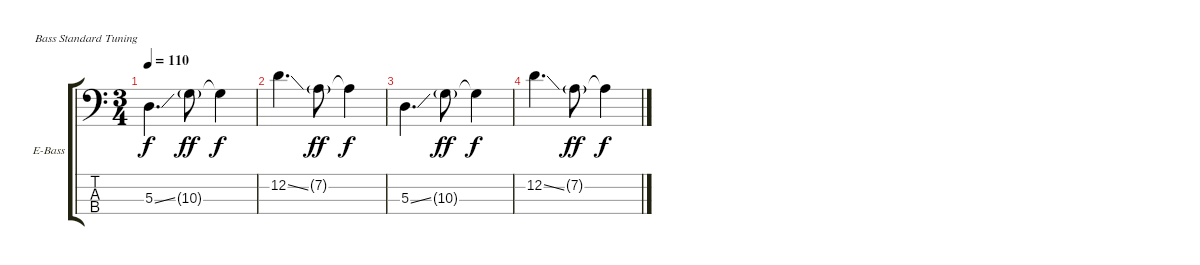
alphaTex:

\bracketExtendMode groupsimilarinstruments
\firstSystemTrackNameOrientation horizontal
\otherSystemsTrackNameOrientation horizontal
\track ("Bass" "E-Bass") {instrument electricbassfinger}
\staff {score tabs}
\tuning (G2 D2 A1 E1)
\ts (3 4)
\tempo 110
\clef f4
\ks c
5.3{ss}.4{d dy f} 10.3{g}.8{dy ff} 10.3{t}.4{dy f} |
12.2{ss}.4{d} 7.2{g}.8{dy ff} 7.2{t}.4{dy f} |
5.3{ss}.4{d} 10.3{g}.8{dy ff} 10.3{t}.4{dy f} |
12.2{ss}.4{d} 7.2{g}.8{dy ff} 7.2{t}.4{dy f}
